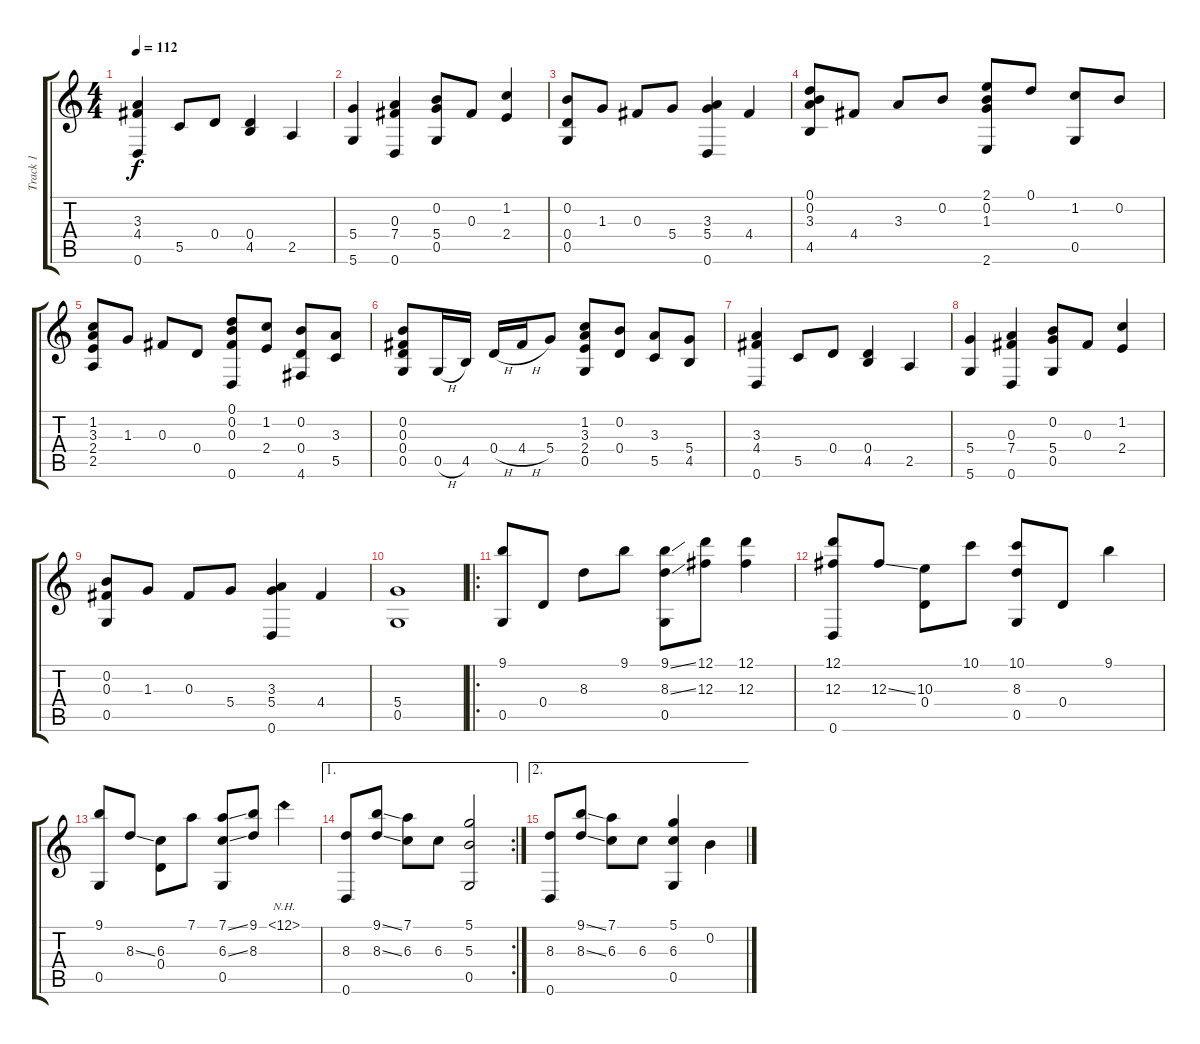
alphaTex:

\track ("Track 1" "Track 1") {instrument acousticguitarnylon}
\staff {score tabs}
\tuning (D4 B3 Gb3 D3 G2 D2) {hide}
\ts (4 4)
\tempo 112
\clef g2
\ks c
(3.3 4.4 0.6).4{dy f} 5.5.8 0.4.8 (0.4 4.5).4 2.5.4 |
(5.4 5.6).4 (0.3 7.4 0.6).4 (0.2 5.4 0.5).8 0.3.8 (1.2 2.4).4 |
(0.2 0.4 0.5).8 1.3.8 0.3.8 5.4.8 (3.3 5.4 0.6).4 4.4.4 |
(0.1 0.2 3.3 4.5).8 4.4.8 3.3.8 0.2.8 (2.1 0.2 1.3 2.6).8 0.1.8 (1.2 0.5).8 0.2.8 |
(1.2 3.3 2.4 2.5).8 1.3.8 0.3.8 0.4.8 (0.1 0.2 0.3 0.6).8 (1.2 2.4).8 (0.2 0.4 4.6).8 (3.3 5.5).8 |
(0.2 0.3 0.4 0.5).8 0.5{h}.16 4.5.16 0.4{h}.16 4.4{h}.16 5.4.8 (1.2 3.3 2.4 0.5).8 (0.2 0.4).8 (3.3 5.5).8 (5.4 4.5).8 |
(3.3 4.4 0.6).4 5.5.8 0.4.8 (0.4 4.5).4 2.5.4 |
(5.4 5.6).4 (0.3 7.4 0.6).4 (0.2 5.4 0.5).8 0.3.8 (1.2 2.4).4 |
(0.2 0.3 0.5).8 1.3.8 0.3.8 5.4.8 (3.3 5.4 0.6).4 4.4.4 |
(5.4 0.5).1 |
\ro
(9.1 0.5).8 0.4.8 8.3.8 9.1.8 (9.1{ss} 8.3{ss} 0.5).8 (12.1 12.3).8 (12.1 12.3).4 |
(12.1 12.3 0.6).8 12.3{ss}.8 (10.3 0.4).8 10.1.8 (10.1 8.3 0.5).8 0.4.8 9.1.4 |
(9.1 0.5).8 8.3{ss}.8 (6.3 0.4).8 7.1.8 (7.1{ss} 6.3{ss} 0.5).8 (9.1 8.3).8 12.1{nh}.4 |
\ae 1
\rc 2
(8.3 0.6).8 (9.1{ss} 8.3{ss}).8 (7.1 6.3).8 6.3.8 (5.1 5.3 0.5).2 |
\ae 2
(8.3 0.6).8 (9.1{ss} 8.3{ss}).8 (7.1 6.3).8 6.3.8 (5.1 6.3 0.5).4 0.2.4
